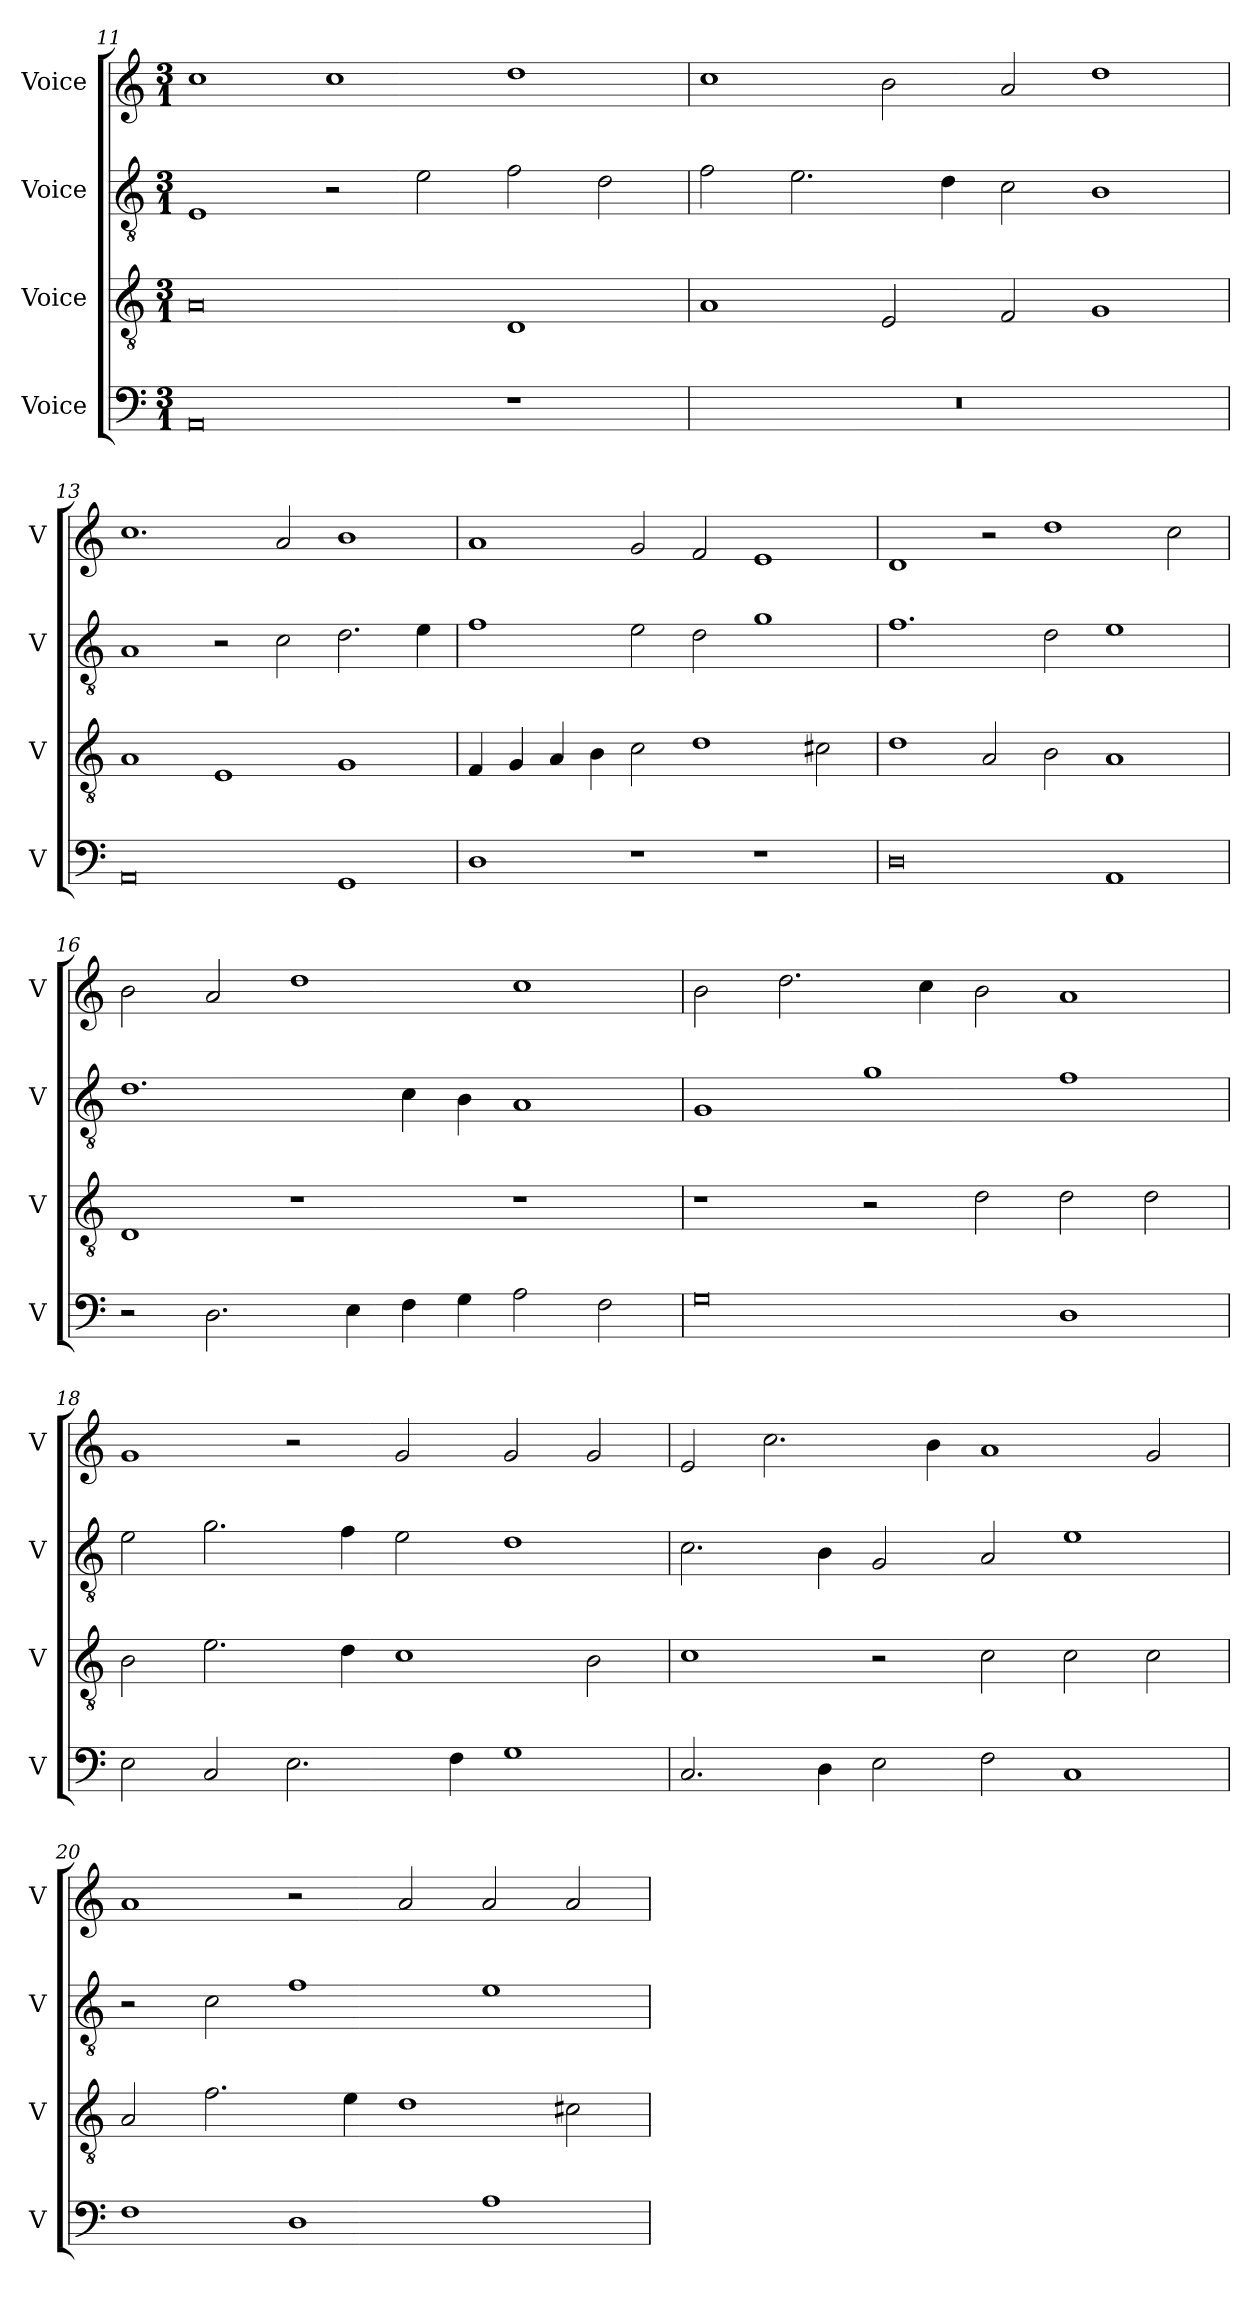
**kern	**kern	**kern	**kern
*part4	*part3	*part2	*part1
*staff4	*staff3	*staff2	*staff1
*I"Voice	*I"Voice	*I"Voice	*I"Voice
*I'V	*I'V	*I'V	*I'V
!!LO:LB:g=z
*clefF4	*clefGv2	*clefGv2	*clefG2
*k[]	*k[]	*k[]	*k[]
*M3/1	*M3/1	*M3/1	*M3/1
=11	=11	=11	=11
0AA	0A	1E	1cc
.	.	2r	1cc
.	.	2e\	.
1r	1D	2f\	1dd
.	.	2d\	.
=12	=12	=12	=12
0.r	1A	2f\	1cc
.	.	2.e\	.
.	2E/	.	2b\
.	.	4d\	.
.	2F/	2c\	2a/
.	1G	1B	1dd
=13	=13	=13	=13
0AA	1A	1A	1.cc
.	1E	2r	.
.	.	2c\	2a/
1GG	1G	2.d\	1b
.	.	4e\	.
!!LO:LB:g=z
=14	=14	=14	=14
1D	4F/	1f	1a
.	4G/	.	.
.	4A/	.	.
.	4B\	.	.
1r	2c\	2e\	2g/
.	1d	2d\	2f/
1r	.	1g	1e
.	2c#X\	.	.
=15	=15	=15	=15
0D	1d	1.f	1d
.	2A/	.	2r
.	2B\	2d\	1dd
1AA	1A	1e	.
.	.	.	2cc\
!!LO:PB:g=z
=16	=16	=16	=16
2r	1D	1.d	2b\
2.D\	.	.	2a/
.	1r	.	1dd
4E\	.	.	.
4F\	.	4c\	.
4G\	.	4B\	.
2A\	1r	1A	1cc
2F\	.	.	.
=17	=17	=17	=17
0G	1r	1G	2b\
.	.	.	2.dd\
.	2r	1g	.
.	.	.	4cc\
.	2d\	.	2b\
1D	2d\	1f	1a
.	2d\	.	.
!!LO:LB:g=z
=18	=18	=18	=18
2E\	2B\	2e\	1g
2C/	2.e\	2.g\	.
2.E\	.	.	2r
.	4d\	4f\	.
.	1c	2e\	2g/
4F\	.	.	.
1G	.	1d	2g/
.	2B\	.	2g/
=19	=19	=19	=19
2.C/	1c	2.c\	2e/
.	.	.	2.cc\
4D\	.	4B\	.
2E\	2r	2G/	.
.	.	.	4b\
2F\	2c\	2A/	1a
1C	2c\	1e	.
.	2c\	.	2g/
!!LO:LB:g=z
=20	=20	=20	=20
1F	2A/	2r	1a
.	2.f\	2c\	.
1D	.	1f	2r
.	4e\	.	.
.	1d	.	2a/
1A	.	1e	2a/
.	2c#X\	.	2a/
=	=	=	=
*-	*-	*-	*-
